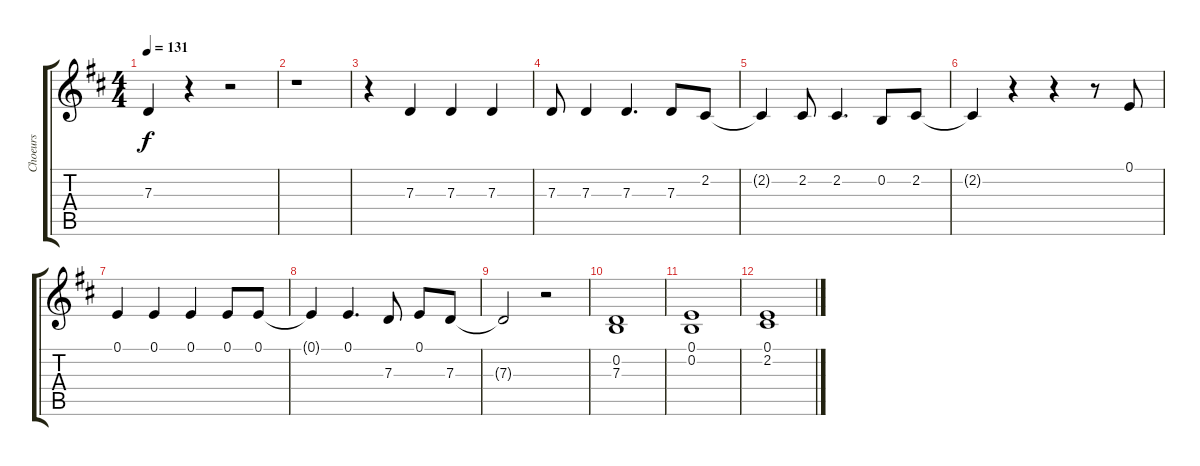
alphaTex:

\track ("Choeurs" "Choeurs") {instrument flute}
\staff {score tabs}
\tuning (E4 B3 G3 D3 A2 E2) {hide}
\ts (4 4)
\tempo 131
\clef g2
\ks d
7.3{t}.4{dy f} r.4 r.2 |
r.1 |
r.4 7.3.4 7.3.4 7.3.4 |
7.3.8 7.3.4 7.3.4{d} 7.3.8 2.2.8 |
2.2{t}.4 2.2.8 2.2.4{d} 0.2.8 2.2.8 |
2.2{t}.4 r.4 r.4 r.8 0.1.8 |
0.1.4 0.1.4 0.1.4 0.1.8 0.1.8 |
0.1{t}.4 0.1.4{d} 7.3.8 0.1.8 7.3.8 |
7.3{t}.2 r.2 |
(0.2 7.3).1 |
(0.1 0.2).1 |
(0.1 2.2).1
